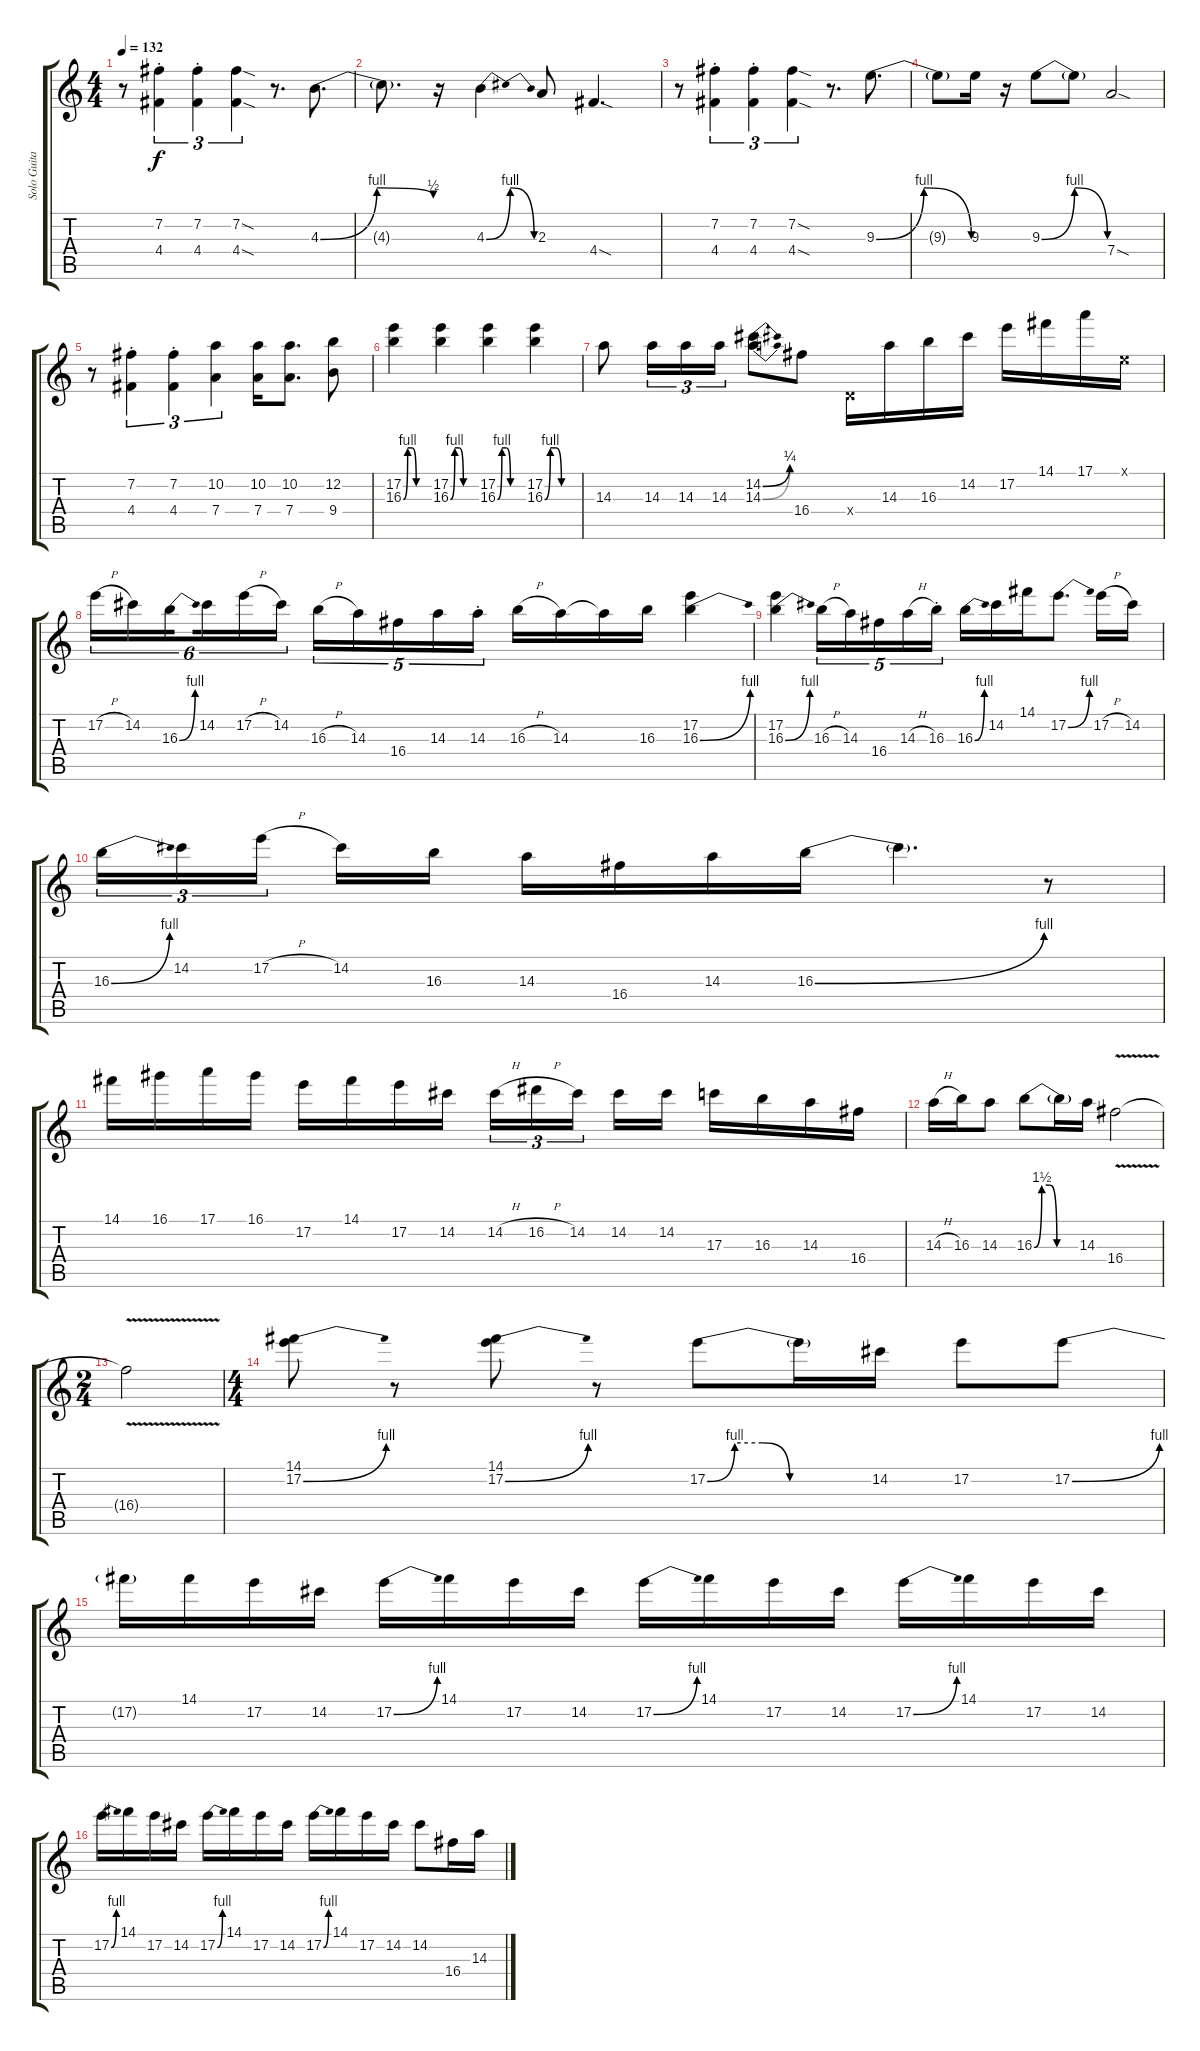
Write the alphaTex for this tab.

\track ("Solo Guitar" "Solo Guita") {instrument distortionguitar}
\staff {score tabs}
\tuning (E4 B3 G3 D3 A2 E2) {hide}
\ts (4 4)
\tempo 132
\clef g2
\ks c
r.8{dy f} (7.2{st} 4.4{st}).4{tu (3 2)} (7.2{st} 4.4{st}).4{tu (3 2)} (7.2{sod} 4.4{sod}).4{tu (3 2)} r.8{d} 4.3{be (bendrelease 0 0 15 4 45 4 60 2)}.8{d} |
4.3{t}.8{d} r.16 4.3{be (bendrelease 0 0 5 4 30 4 60 0)}.4 2.3.8 4.4{sod}.4{d} |
r.8 (7.2{st} 4.4{st}).4{tu (3 2)} (7.2{st} 4.4{st}).4{tu (3 2)} (7.2{sod} 4.4{sod}).4{tu (3 2)} r.8{d} 9.3{be (bendrelease 0 0 15 4 35 4 60 0)}.8{d} |
9.3{t}.8 9.3.16 r.16 9.3{be (bendrelease 0 0 5 4 30 4 60 0)}.8 9.3{t}.8 7.4{sod}.2 |
r.8 (7.2{st} 4.4{st}).4{tu (3 2)} (7.2{st} 4.4{st}).4{tu (3 2)} (10.2 7.4).4{tu (3 2)} (10.2 7.4).16 (10.2 7.4).8{d} (12.2 9.4).8 |
(17.2 16.3{be (custom 0 0 10 4 20 4 30 0 60 0)}).4 (17.2 16.3{be (custom 0 0 10 4 20 4 30 0 60 0)}).4 (17.2 16.3{be (custom 0 0 10 4 20 4 30 0 60 0)}).4 (17.2 16.3{be (custom 0 0 10 4 20 4 30 0 60 0)}).4 |
14.3.8 14.3.16{tu (3 2)} 14.3.16{tu (3 2)} 14.3.16{tu (3 2)} (14.2{be (bend 0 0 60 1)} 14.3{be (bend 0 0 60 1)}).8 16.4.8 0.4{x}.16 14.3.16 16.3.16 14.2.16 17.2.16 14.1.16 17.1.16 0.1{x}.16 |
17.2{h}.16{tu (6 4)} 14.2.16{tu (6 4)} 16.3{be (bend 0 0 60 4)}.16{tu (6 4) beam splitsecondary} 14.2.16{tu (6 4)} 17.2{h}.16{tu (6 4)} 14.2.16{tu (6 4)} 16.3{h}.16{tu (5 4)} 14.3.16{tu (5 4)} 16.4.16{tu (5 4)} 14.3.16{tu (5 4)} 14.3{st}.16{tu (5 4)} 16.3{h}.16 14.3.16 14.3{t}.16 16.3.16 (17.2 16.3{be (bend 0 0 60 4)}).4 |
(17.2 16.3{be (bend 0 0 60 4)}).4 16.3{h}.16{tu (5 4)} 14.3.16{tu (5 4)} 16.4.16{tu (5 4)} 14.3{h}.16{tu (5 4)} 16.3{st}.16{tu (5 4)} 16.3{be (bend 0 0 60 4)}.16 14.2.16 14.1.16 17.2{be (bend 0 0 60 4)}.8{d} 17.2{h}.16 14.2.16 |
16.3{be (bend 0 0 60 4)}.16{tu (3 2)} 14.2.16{tu (3 2)} 17.2{h}.16{tu (3 2) beam splitsecondary} 14.2.16 16.3.16 14.3.16 16.4.16 14.3.16 16.3{be (bend 0 0 60 4)}.16 16.3{t}.4{d} r.8 |
14.1.16 16.1.16 17.1.16 16.1.16 17.2.16 14.1.16 17.2.16 14.2.16 14.2{h}.16{tu (3 2)} 16.2{h}.16{tu (3 2)} 14.2.16{tu (3 2) beam splitsecondary} 14.2.16 14.2.16 17.3.16 16.3.16 14.3.16 16.4.16 |
14.3{h}.16 16.3.16 14.3.8 16.3{be (custom 0 0 10 6 20 6 30 0 60 0)}.8 16.3{t}.16 14.3.16 16.4{v}.2 |
\ts (2 4)
16.4{t}.2 |
\ts (4 4)
(14.1 17.2{be (bend 0 0 60 4)}).8 r.8 (14.1 17.2{be (bend 0 0 60 4)}).8 r.8 17.2{be (custom 0 0 10 4 20 4 30 0 60 0)}.8 17.2{t}.16 14.2.16 17.2.8 17.2{be (bend 0 0 60 4)}.8 |
17.2{t}.16 14.1.16 17.2.16 14.2.16 17.2{be (bend 0 0 60 4)}.16 14.1.16 17.2.16 14.2.16 17.2{be (bend 0 0 60 4)}.16 14.1.16 17.2.16 14.2.16 17.2{be (bend 0 0 60 4)}.16 14.1.16 17.2.16 14.2.16 |
17.2{be (bend 0 0 60 4)}.16 14.1.16 17.2.16 14.2.16 17.2{be (bend 0 0 60 4)}.16 14.1.16 17.2.16 14.2.16 17.2{be (bend 0 0 60 4)}.16 14.1.16 17.2.16 14.2.16 14.2.8 16.4.16 14.3.16
